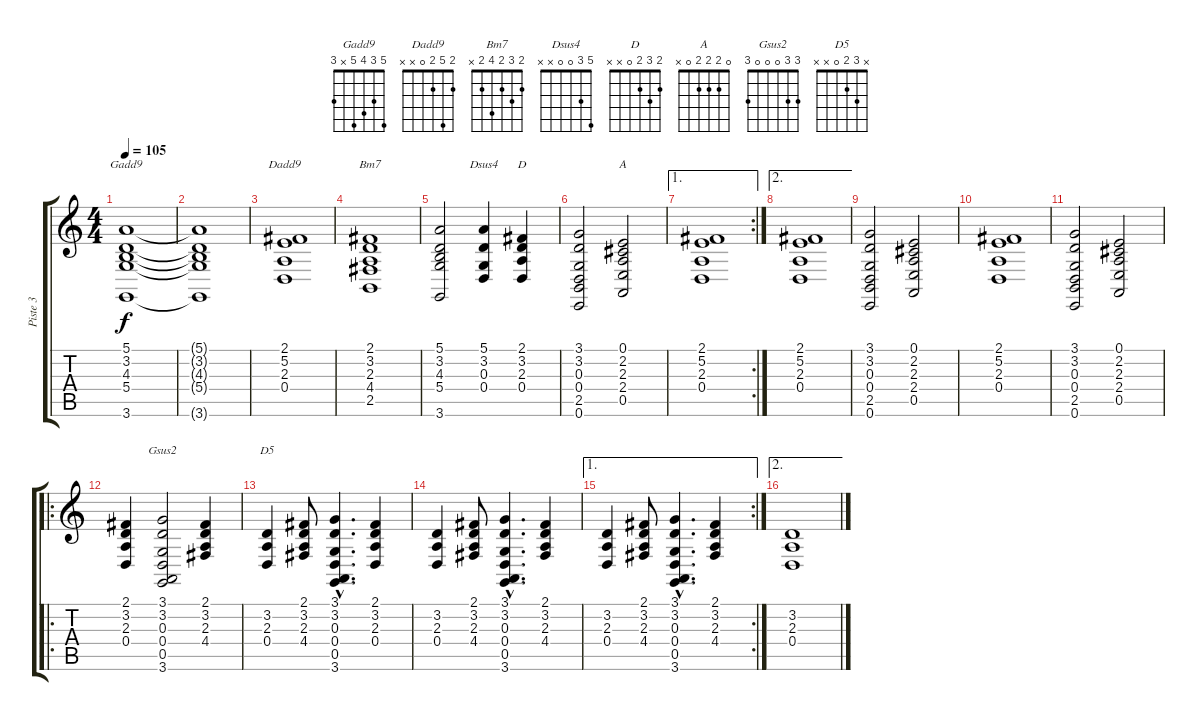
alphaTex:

\track ("Piste 3" "Piste 3") {instrument synthstrings1}
\staff {score tabs}
\tuning (E4 B3 G3 D3 A2 E2) {hide}
\chord ("Gadd9" 5 3 4 5 x 3)
\chord ("Dadd9" 2 5 2 0 x x)
\chord ("Bm7" 2 3 2 4 2 x)
\chord ("Dsus4" 5 3 0 0 x x)
\chord ("D" 2 3 2 0 x x)
\chord ("A" 0 2 2 2 0 x)
\chord ("Gsus2" 3 3 0 0 0 3)
\chord ("D5" x 3 2 0 x x)
\ts (4 4)
\tempo 105
\clef g2
\ks c
(5.1 3.2 4.3 5.4 3.6).1{ch "Gadd9" dy f} |
(5.1{t} 3.2{t} 4.3{t} 5.4{t} 3.6{t}).1 |
(2.1 5.2 2.3 0.4).1{ch "Dadd9"} |
(2.1 3.2 2.3 4.4 2.5).1{ch "Bm7"} |
(5.1 3.2 4.3 5.4 3.6).2 (5.1 3.2 0.3 0.4).4{ch "Dsus4"} (2.1 3.2 2.3 0.4).4{ch "D"} |
(3.1 3.2 0.3 0.4 2.5 0.6).2 (0.1 2.2 2.3 2.4 0.5).2{ch "A"} |
\ae 1
\rc 2
(2.1 5.2 2.3 0.4).1 |
\ae 2
(2.1 5.2 2.3 0.4).1 |
(3.1 3.2 0.3 0.4 2.5 0.6).2 (0.1 2.2 2.3 2.4 0.5).2 |
(2.1 5.2 2.3 0.4).1 |
(3.1 3.2 0.3 0.4 2.5 0.6).2 (0.1 2.2 2.3 2.4 0.5).2 |
\ro
(2.1 3.2 2.3 0.4).4 (3.1 3.2 0.3 0.4 0.5 3.6).2{ch "Gsus2"} (2.1 3.2 2.3 4.4).4 |
(3.2 2.3 0.4).4{ch "D5"} (2.1 3.2 2.3 4.4).8 (3.1{hac} 3.2{hac} 0.3{hac} 0.4{hac} 0.5{hac} 3.6{hac}).4{d} (2.1 3.2 2.3 0.4).4 |
(3.2 2.3 0.4).4 (2.1 3.2 2.3 4.4).8 (3.1{hac} 3.2{hac} 0.3{hac} 0.4{hac} 0.5{hac} 3.6{hac}).4{d} (2.1 3.2 2.3 4.4).4 |
\ae 1
\rc 2
(3.2 2.3 0.4).4 (2.1 3.2 2.3 4.4).8 (3.1{hac} 3.2{hac} 0.3{hac} 0.4{hac} 0.5{hac} 3.6{hac}).4{d} (2.1 3.2 2.3 4.4).4 |
\ae 2
(3.2 2.3 0.4).1
